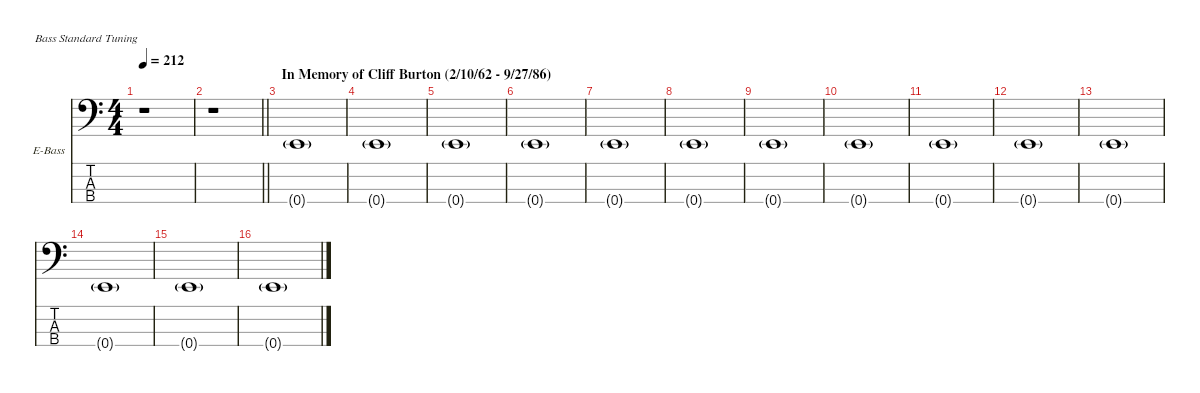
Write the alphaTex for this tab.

\hideDynamics
\bracketExtendMode nobrackets
\firstSystemTrackNameOrientation horizontal
\otherSystemsTrackNameOrientation horizontal
\track ("Cliff Burton" "E-Bass") {instrument electricbassfinger}
\staff {score tabs}
\tuning (G2 D2 A1 E1)
\ts (4 4)
\tempo 212
\clef f4
\ks c
r.1{dy fff beam Down} |
\barLineRight lightlight
r.1{beam Down} |
\section ("" "In Memory of Cliff Burton (2/10/62 - 9/27/86)")
0.4{g}.1{dy pp beam Up} |
0.4{g}.1{beam Up} |
0.4{g}.1{beam Up} |
0.4{g}.1{beam Up} |
0.4{g}.1{beam Up} |
0.4{g}.1{beam Up} |
0.4{g}.1{beam Up} |
0.4{g}.1{beam Up} |
0.4{g}.1{beam Up} |
0.4{g}.1{beam Up} |
0.4{g}.1{beam Up} |
0.4{g}.1{beam Up} |
0.4{g}.1{beam Up} |
0.4{g}.1{beam Up}
